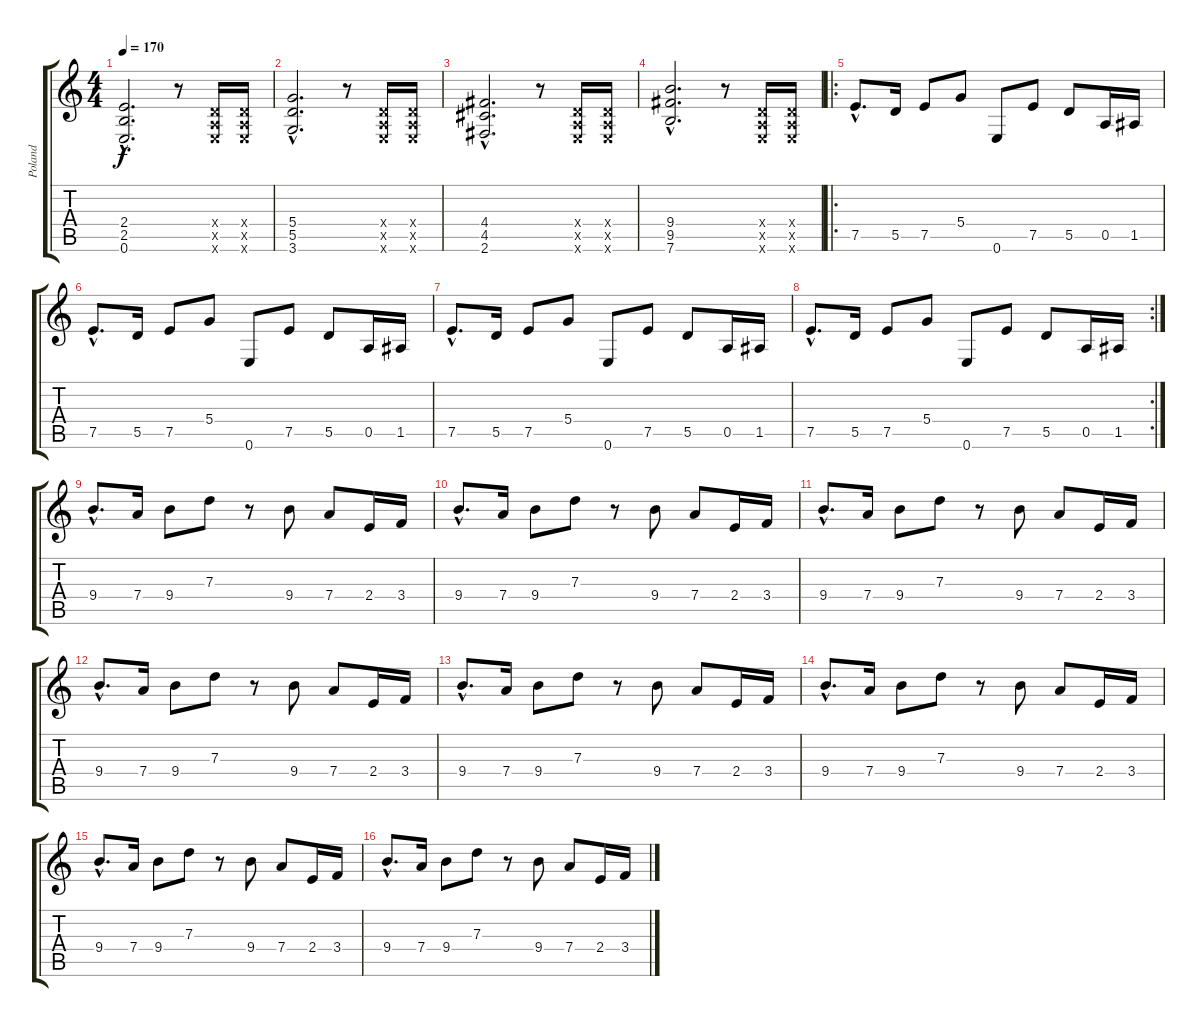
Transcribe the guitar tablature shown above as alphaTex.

\track ("Poland" "Poland") {instrument distortionguitar}
\staff {score tabs}
\tuning (E4 B3 G3 D3 A2 E2) {hide}
\ts (4 4)
\tempo 170
\clef g2
\ks c
(2.4{hac} 2.5{hac} 0.6{hac}).2{d dy f} r.8 (0.4{x} 0.5{x} 0.6{x}).16 (0.4{x} 0.5{x} 0.6{x}).16 |
(5.4{hac} 5.5{hac} 3.6{hac}).2{d} r.8 (0.4{x} 0.5{x} 0.6{x}).16 (0.4{x} 0.5{x} 0.6{x}).16 |
(4.4{hac} 4.5{hac} 2.6{hac}).2{d} r.8 (0.4{x} 0.5{x} 0.6{x}).16 (0.4{x} 0.5{x} 0.6{x}).16 |
(9.4{hac} 9.5{hac} 7.6{hac}).2{d} r.8 (0.4{x} 0.5{x} 0.6{x}).16 (0.4{x} 0.5{x} 0.6{x}).16 |
\ro
7.5{hac}.8{d} 5.5.16 7.5.8 5.4.8 0.6.8 7.5.8 5.5.8 0.5.16 1.5.16 |
7.5{hac}.8{d} 5.5.16 7.5.8 5.4.8 0.6.8 7.5.8 5.5.8 0.5.16 1.5.16 |
7.5{hac}.8{d} 5.5.16 7.5.8 5.4.8 0.6.8 7.5.8 5.5.8 0.5.16 1.5.16 |
\rc 2
7.5{hac}.8{d} 5.5.16 7.5.8 5.4.8 0.6.8 7.5.8 5.5.8 0.5.16 1.5.16 |
9.4{hac}.8{d} 7.4.16 9.4.8 7.3.8 r.8 9.4.8 7.4.8 2.4.16 3.4.16 |
9.4{hac}.8{d} 7.4.16 9.4.8 7.3.8 r.8 9.4.8 7.4.8 2.4.16 3.4.16 |
9.4{hac}.8{d} 7.4.16 9.4.8 7.3.8 r.8 9.4.8 7.4.8 2.4.16 3.4.16 |
9.4{hac}.8{d} 7.4.16 9.4.8 7.3.8 r.8 9.4.8 7.4.8 2.4.16 3.4.16 |
9.4{hac}.8{d} 7.4.16 9.4.8 7.3.8 r.8 9.4.8 7.4.8 2.4.16 3.4.16 |
9.4{hac}.8{d} 7.4.16 9.4.8 7.3.8 r.8 9.4.8 7.4.8 2.4.16 3.4.16 |
9.4{hac}.8{d} 7.4.16 9.4.8 7.3.8 r.8 9.4.8 7.4.8 2.4.16 3.4.16 |
9.4{hac}.8{d} 7.4.16 9.4.8 7.3.8 r.8 9.4.8 7.4.8 2.4.16 3.4.16
